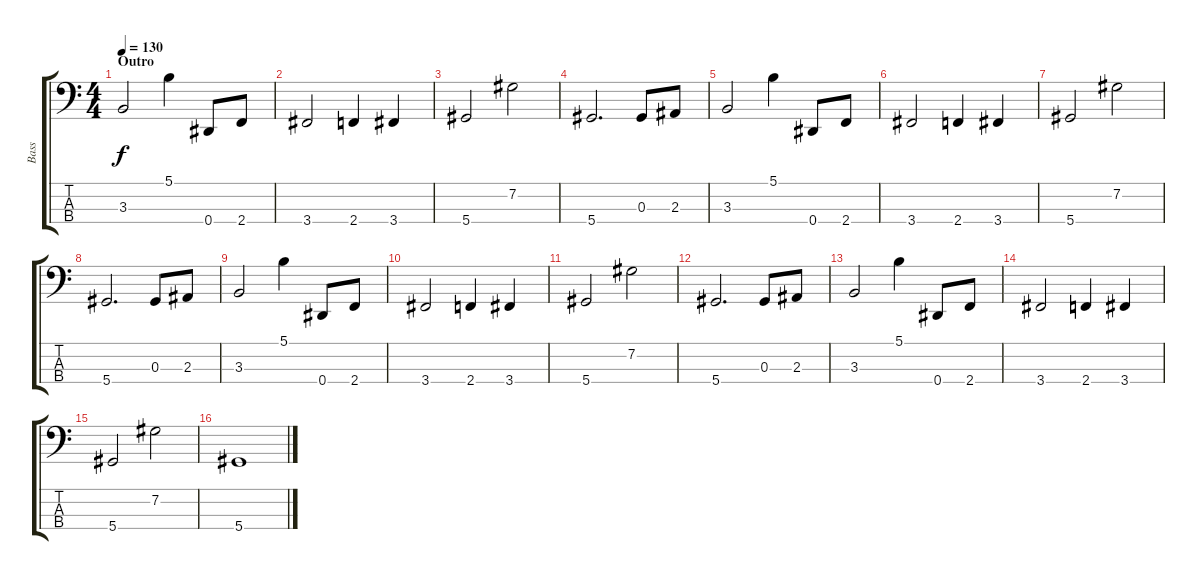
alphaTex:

\track ("Bass" "Bass") {instrument electricbassfinger}
\staff {score tabs}
\tuning (Gb2 Db2 Ab1 Eb1) {hide}
\ts (4 4)
\section ("" "Outro")
\tempo 130
\clef f4
\ks c
3.3.2{dy f} 5.1.4 0.4.8 2.4.8 |
3.4.2 2.4.4 3.4.4 |
5.4.2 7.2.2 |
5.4.2{d} 0.3.8 2.3.8 |
3.3.2 5.1.4 0.4.8 2.4.8 |
3.4.2 2.4.4 3.4.4 |
5.4.2 7.2.2 |
5.4.2{d} 0.3.8 2.3.8 |
3.3.2 5.1.4 0.4.8 2.4.8 |
3.4.2 2.4.4 3.4.4 |
5.4.2 7.2.2 |
5.4.2{d} 0.3.8 2.3.8 |
3.3.2 5.1.4 0.4.8 2.4.8 |
3.4.2 2.4.4 3.4.4 |
5.4.2 7.2.2 |
5.4.1
